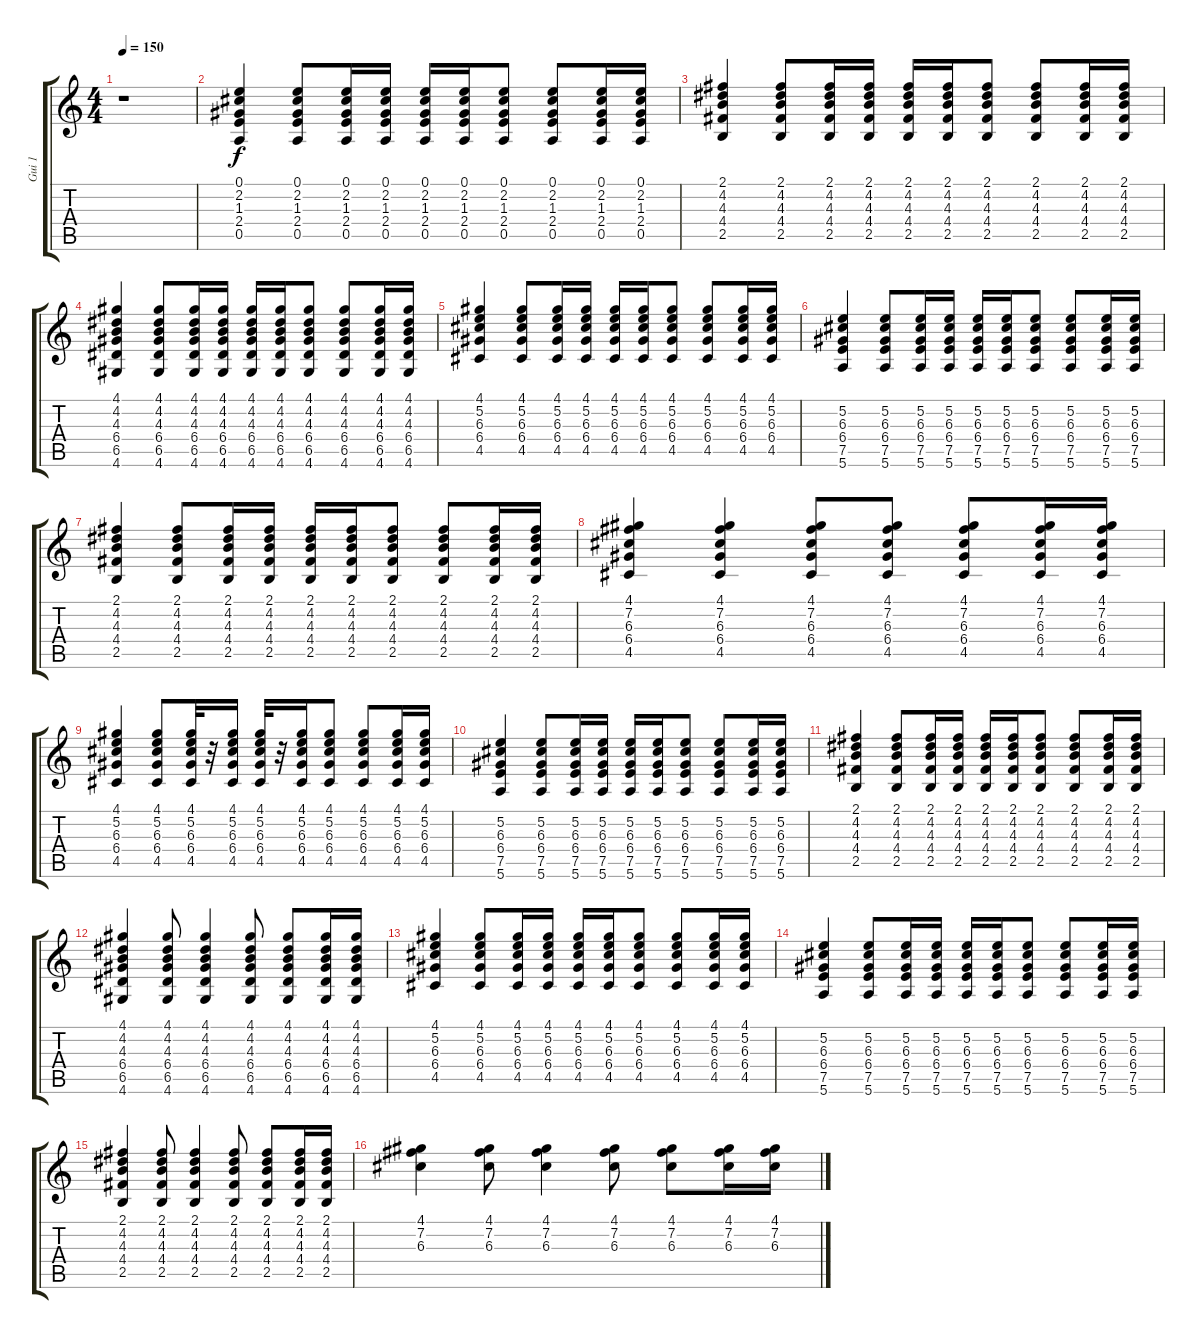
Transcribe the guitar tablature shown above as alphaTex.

\track ("Gui 1" "Gui 1") {instrument overdrivenguitar}
\staff {score tabs}
\tuning (E4 B3 G3 D3 A2 E2) {hide}
\ts (4 4)
\tempo 150
\clef g2
\ks c
r.1{dy f instrument overdrivenguitar} |
(0.1 2.2 1.3 2.4 0.5).4 (0.1 2.2 1.3 2.4 0.5).8 (0.1 2.2 1.3 2.4 0.5).16 (0.1 2.2 1.3 2.4 0.5).16 (0.1 2.2 1.3 2.4 0.5).16 (0.1 2.2 1.3 2.4 0.5).16 (0.1 2.2 1.3 2.4 0.5).8 (0.1 2.2 1.3 2.4 0.5).8 (0.1 2.2 1.3 2.4 0.5).16 (0.1 2.2 1.3 2.4 0.5).16 |
(2.1 4.2 4.3 4.4 2.5).4 (2.1 4.2 4.3 4.4 2.5).8 (2.1 4.2 4.3 4.4 2.5).16 (2.1 4.2 4.3 4.4 2.5).16 (2.1 4.2 4.3 4.4 2.5).16 (2.1 4.2 4.3 4.4 2.5).16 (2.1 4.2 4.3 4.4 2.5).8 (2.1 4.2 4.3 4.4 2.5).8 (2.1 4.2 4.3 4.4 2.5).16 (2.1 4.2 4.3 4.4 2.5).16 |
(4.1 4.2 4.3 6.4 6.5 4.6).4 (4.1 4.2 4.3 6.4 6.5 4.6).8 (4.1 4.2 4.3 6.4 6.5 4.6).16 (4.1 4.2 4.3 6.4 6.5 4.6).16 (4.1 4.2 4.3 6.4 6.5 4.6).16 (4.1 4.2 4.3 6.4 6.5 4.6).16 (4.1 4.2 4.3 6.4 6.5 4.6).8 (4.1 4.2 4.3 6.4 6.5 4.6).8 (4.1 4.2 4.3 6.4 6.5 4.6).16 (4.1 4.2 4.3 6.4 6.5 4.6).16 |
(4.1 5.2 6.3 6.4 4.5).4 (4.1 5.2 6.3 6.4 4.5).8 (4.1 5.2 6.3 6.4 4.5).16 (4.1 5.2 6.3 6.4 4.5).16 (4.1 5.2 6.3 6.4 4.5).16 (4.1 5.2 6.3 6.4 4.5).16 (4.1 5.2 6.3 6.4 4.5).8 (4.1 5.2 6.3 6.4 4.5).8 (4.1 5.2 6.3 6.4 4.5).16 (4.1 5.2 6.3 6.4 4.5).16 |
(5.2 6.3 6.4 7.5 5.6).4 (5.2 6.3 6.4 7.5 5.6).8 (5.2 6.3 6.4 7.5 5.6).16 (5.2 6.3 6.4 7.5 5.6).16 (5.2 6.3 6.4 7.5 5.6).16 (5.2 6.3 6.4 7.5 5.6).16 (5.2 6.3 6.4 7.5 5.6).8 (5.2 6.3 6.4 7.5 5.6).8 (5.2 6.3 6.4 7.5 5.6).16 (5.2 6.3 6.4 7.5 5.6).16 |
(2.1 4.2 4.3 4.4 2.5).4 (2.1 4.2 4.3 4.4 2.5).8 (2.1 4.2 4.3 4.4 2.5).16 (2.1 4.2 4.3 4.4 2.5).16 (2.1 4.2 4.3 4.4 2.5).16 (2.1 4.2 4.3 4.4 2.5).16 (2.1 4.2 4.3 4.4 2.5).8 (2.1 4.2 4.3 4.4 2.5).8 (2.1 4.2 4.3 4.4 2.5).16 (2.1 4.2 4.3 4.4 2.5).16 |
(4.1 7.2 6.3 6.4 4.5).4 (4.1 7.2 6.3 6.4 4.5).4 (4.1 7.2 6.3 6.4 4.5).8 (4.1 7.2 6.3 6.4 4.5).8 (4.1 7.2 6.3 6.4 4.5).8 (4.1 7.2 6.3 6.4 4.5).16 (4.1 7.2 6.3 6.4 4.5).16 |
(4.1 5.2 6.3 6.4 4.5).4 (4.1 5.2 6.3 6.4 4.5).8 (4.1 5.2 6.3 6.4 4.5).32 r.32 (4.1 5.2 6.3 6.4 4.5).16 (4.1 5.2 6.3 6.4 4.5).32 r.32 (4.1 5.2 6.3 6.4 4.5).16 (4.1 5.2 6.3 6.4 4.5).8 (4.1 5.2 6.3 6.4 4.5).8 (4.1 5.2 6.3 6.4 4.5).16 (4.1 5.2 6.3 6.4 4.5).16 |
(5.2 6.3 6.4 7.5 5.6).4 (5.2 6.3 6.4 7.5 5.6).8 (5.2 6.3 6.4 7.5 5.6).16 (5.2 6.3 6.4 7.5 5.6).16 (5.2 6.3 6.4 7.5 5.6).16 (5.2 6.3 6.4 7.5 5.6).16 (5.2 6.3 6.4 7.5 5.6).8 (5.2 6.3 6.4 7.5 5.6).8 (5.2 6.3 6.4 7.5 5.6).16 (5.2 6.3 6.4 7.5 5.6).16 |
(2.1 4.2 4.3 4.4 2.5).4 (2.1 4.2 4.3 4.4 2.5).8 (2.1 4.2 4.3 4.4 2.5).16 (2.1 4.2 4.3 4.4 2.5).16 (2.1 4.2 4.3 4.4 2.5).16 (2.1 4.2 4.3 4.4 2.5).16 (2.1 4.2 4.3 4.4 2.5).8 (2.1 4.2 4.3 4.4 2.5).8 (2.1 4.2 4.3 4.4 2.5).16 (2.1 4.2 4.3 4.4 2.5).16 |
(4.1 4.2 4.3 6.4 6.5 4.6).4 (4.1 4.2 4.3 6.4 6.5 4.6).8 (4.1 4.2 4.3 6.4 6.5 4.6).4 (4.1 4.2 4.3 6.4 6.5 4.6).8 (4.1 4.2 4.3 6.4 6.5 4.6).8 (4.1 4.2 4.3 6.4 6.5 4.6).16 (4.1 4.2 4.3 6.4 6.5 4.6).16 |
(4.1 5.2 6.3 6.4 4.5).4 (4.1 5.2 6.3 6.4 4.5).8 (4.1 5.2 6.3 6.4 4.5).16 (4.1 5.2 6.3 6.4 4.5).16 (4.1 5.2 6.3 6.4 4.5).16 (4.1 5.2 6.3 6.4 4.5).16 (4.1 5.2 6.3 6.4 4.5).8 (4.1 5.2 6.3 6.4 4.5).8 (4.1 5.2 6.3 6.4 4.5).16 (4.1 5.2 6.3 6.4 4.5).16 |
(5.2 6.3 6.4 7.5 5.6).4 (5.2 6.3 6.4 7.5 5.6).8 (5.2 6.3 6.4 7.5 5.6).16 (5.2 6.3 6.4 7.5 5.6).16 (5.2 6.3 6.4 7.5 5.6).16 (5.2 6.3 6.4 7.5 5.6).16 (5.2 6.3 6.4 7.5 5.6).8 (5.2 6.3 6.4 7.5 5.6).8 (5.2 6.3 6.4 7.5 5.6).16 (5.2 6.3 6.4 7.5 5.6).16 |
(2.1 4.2 4.3 4.4 2.5).4 (2.1 4.2 4.3 4.4 2.5).8 (2.1 4.2 4.3 4.4 2.5).4 (2.1 4.2 4.3 4.4 2.5).8 (2.1 4.2 4.3 4.4 2.5).8 (2.1 4.2 4.3 4.4 2.5).16 (2.1 4.2 4.3 4.4 2.5).16 |
(4.1 7.2 6.3).4 (4.1 7.2 6.3).8 (4.1 7.2 6.3).4 (4.1 7.2 6.3).8 (4.1 7.2 6.3).8 (4.1 7.2 6.3).16 (4.1 7.2 6.3).16
